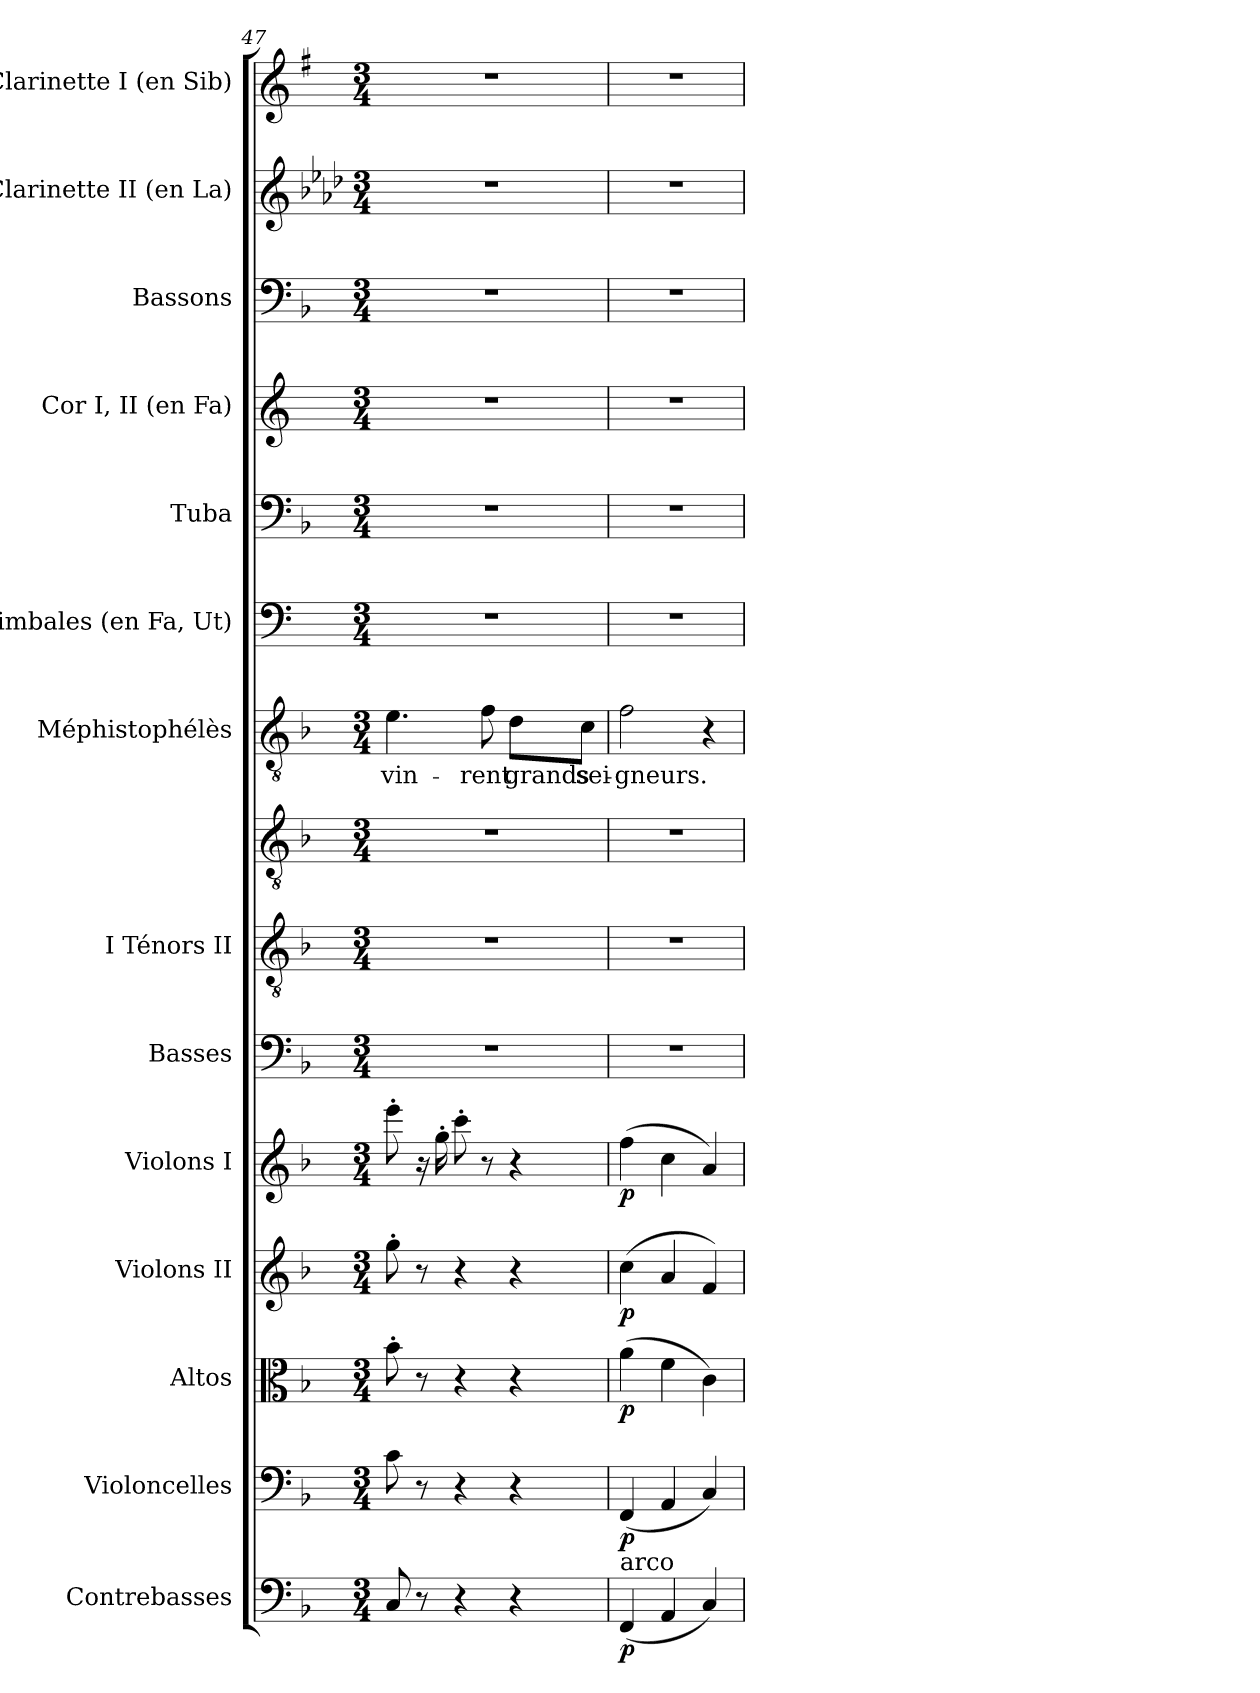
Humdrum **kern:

**kern	**dynam	**kern	**dynam	**kern	**dynam	**kern	**dynam	**kern	**dynam	**kern	**kern	**kern	**kern	**text	**kern	**kern	**kern	**kern	**kern	**kern
*part14	*part14	*part13	*part13	*part12	*part12	*part11	*part11	*part10	*part10	*part9	*part8	*part8	*part7	*part7	*part6	*part5	*part4	*part3	*part2	*part1
*staff15	*staff15	*staff14	*staff14	*staff13	*staff13	*staff12	*staff12	*staff11	*staff11	*staff10	*staff9	*staff8	*staff7	*staff7	*staff6	*staff5	*staff4	*staff3	*staff2	*staff1
*I"Contrebasses	*	*I"Violoncelles	*	*I"Altos	*	*I"Violons II	*	*I"Violons I	*	*I"Basses	*I"I  Ténors  II	*	*I"Méphistophélès	*	*I"Timbales (en Fa, Ut)	*I"Tuba	*I"Cor I, II (en Fa)	*I"Bassons	*I"Clarinette II (en La)	*I"Clarinette I (en Sib)
*I'C-b.	*	*I'Vlles	*	*I'Altos	*	*I'Vns II	*	*I'Vns I	*	*I'Basses	*I'Tén.	*	*I'Méphist.	*	*	*I'Tb.	*I'Cor (Fa)	*I'Bns	*I'Cl. (La)	*I'Cl. (Sib)
!!LO:LB:g=z
*clefF4	*	*clefF4	*	*clefC3	*	*clefG2	*	*clefG2	*	*clefF4	*clefGv2	*clefGv2	*clefGv2	*	*clefF4	*clefF4	*clefG2	*clefF4	*clefG2	*clefG2
*ITrd7c12	*	*	*	*	*	*	*	*	*	*	*ITrd7c12	*ITrd7c12	*ITrd7c12	*	*	*	*ITrd4c7	*	*ITrd2c3	*ITrd1c2
*k[b-]	*	*k[b-]	*	*k[b-]	*	*k[b-]	*	*k[b-]	*	*k[b-]	*k[b-]	*k[b-]	*k[b-]	*	*k[]	*k[b-]	*k[b-]	*k[b-]	*k[b-]	*k[b-]
*F:	*	*F:	*	*F:	*	*F:	*	*F:	*	*F:	*F:	*F:	*F:	*	*C:	*F:	*F:	*F:	*F:	*F:
*M3/4	*	*M3/4	*	*M3/4	*	*M3/4	*	*M3/4	*	*M3/4	*M3/4	*M3/4	*M3/4	*	*M3/4	*M3/4	*M3/4	*M3/4	*M3/4	*M3/4
=47	=47	=47	=47	=47	=47	=47	=47	=47	=47	=47	=47	=47	=47	=47	=47	=47	=47	=47	=47	=47
!	!	!	!	!	!	!	!	!	!	!LO:N:vis=1	!LO:N:vis=1	!LO:N:vis=1	!	!	!	!	!	!	!	!
!	!	!	!	!	!	!	!	!	!	!	!	!	!	!LO:LY:b:color=#000000	!LO:N:vis=1	!LO:N:vis=1	!LO:N:vis=1	!LO:N:vis=1	!LO:N:vis=1	!LO:N:vis=1
8CCi/	.	8ci\	.	8b-'i\	.	8gg'i\	.	8eee'i\	.	2.r	2.r	2.r	4.Ei\	-vin-	2.r	2.r	2.r	2.r	2.r	2.r
8r	.	8r	.	8r	.	8r	.	16r	.	.	.	.	.	.	.	.	.	.	.	.
.	.	.	.	.	.	.	.	16gg'i\	.	.	.	.	.	.	.	.	.	.	.	.
4r	.	4r	.	4r	.	4r	.	8ccc'i\	.	.	.	.	.	.	.	.	.	.	.	.
!	!	!	!	!	!	!	!	!	!	!	!	!	!	!LO:LY:b:color=#000000	!	!	!	!	!	!
.	.	.	.	.	.	.	.	8r	.	.	.	.	8Fi\	-rent	.	.	.	.	.	.
!	!	!	!	!	!	!	!	!	!	!	!	!	!	!LO:LY:b:color=#000000	!	!	!	!	!	!
4r	.	4r	.	4r	.	4r	.	4r	.	.	.	.	8Di\L	grands	.	.	.	.	.	.
!	!	!	!	!	!	!	!	!	!	!	!	!	!	!LO:LY:b:color=#000000	!	!	!	!	!	!
.	.	.	.	.	.	.	.	.	.	.	.	.	8Ci\J	sei-	.	.	.	.	.	.
=48	=48	=48	=48	=48	=48	=48	=48	=48	=48	=48	=48	=48	=48	=48	=48	=48	=48	=48	=48	=48
!	!	!	!	!	!	!	!	!	!	!LO:N:vis=1	!LO:N:vis=1	!LO:N:vis=1	!	!	!	!	!	!	!	!
!LO:TX:a:t=arco	!	!	!	!	!	!	!	!	!	!	!	!	!	!	!	!	!	!	!	!
!	!	!	!	!	!	!	!	!	!	!	!	!	!	!LO:LY:b:color=#000000	!LO:N:vis=1	!LO:N:vis=1	!LO:N:vis=1	!LO:N:vis=1	!LO:N:vis=1	!LO:N:vis=1
(4FFFi/	p	(4FFi/	p	(4ai\	p	(4cci\	p	(4ffi\	p	2.r	2.r	2.r	2Fi\	-gneurs.	2.r	2.r	2.r	2.r	2.r	2.r
4AAAi/	.	4AAi/	.	4fi\	.	4ai/	.	4cci\	.	.	.	.	.	.	.	.	.	.	.	.
4CCi/)	.	4Ci/)	.	4ci\)	.	4fi/)	.	4ai/)	.	.	.	.	4r	.	.	.	.	.	.	.
=	=	=	=	=	=	=	=	=	=	=	=	=	=	=	=	=	=	=	=	=
*-	*-	*-	*-	*-	*-	*-	*-	*-	*-	*-	*-	*-	*-	*-	*-	*-	*-	*-	*-	*-
